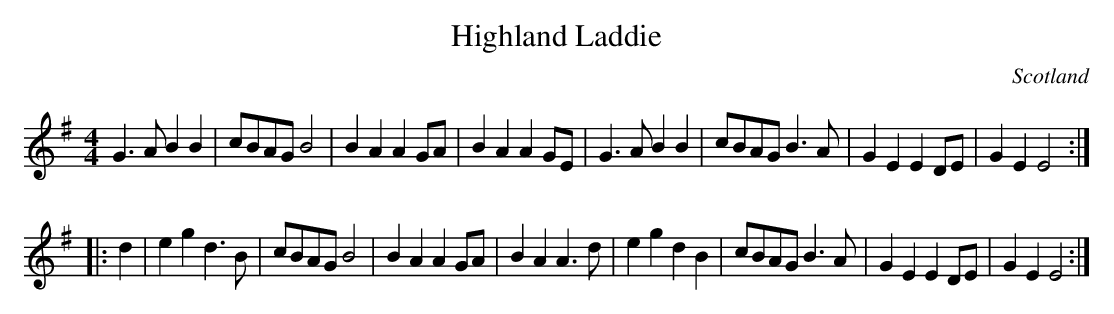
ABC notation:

X:1
T:Highland Laddie
O:Scotland
M:4/4
K:Em
G3A B2B2|cBAG B4|B2A2 A2GA|B2A2 A2GE|\
G3A B2B2|cBAG B3A|G2E2 E2DE|G2E2 E4::
d2|\
e2g2 d3B|cBAG B4|B2A2 A2GA|B2A2 A3d|\
e2g2 d2B2|cBAG B3A|G2E2 E2DE|G2E2 E4:|
